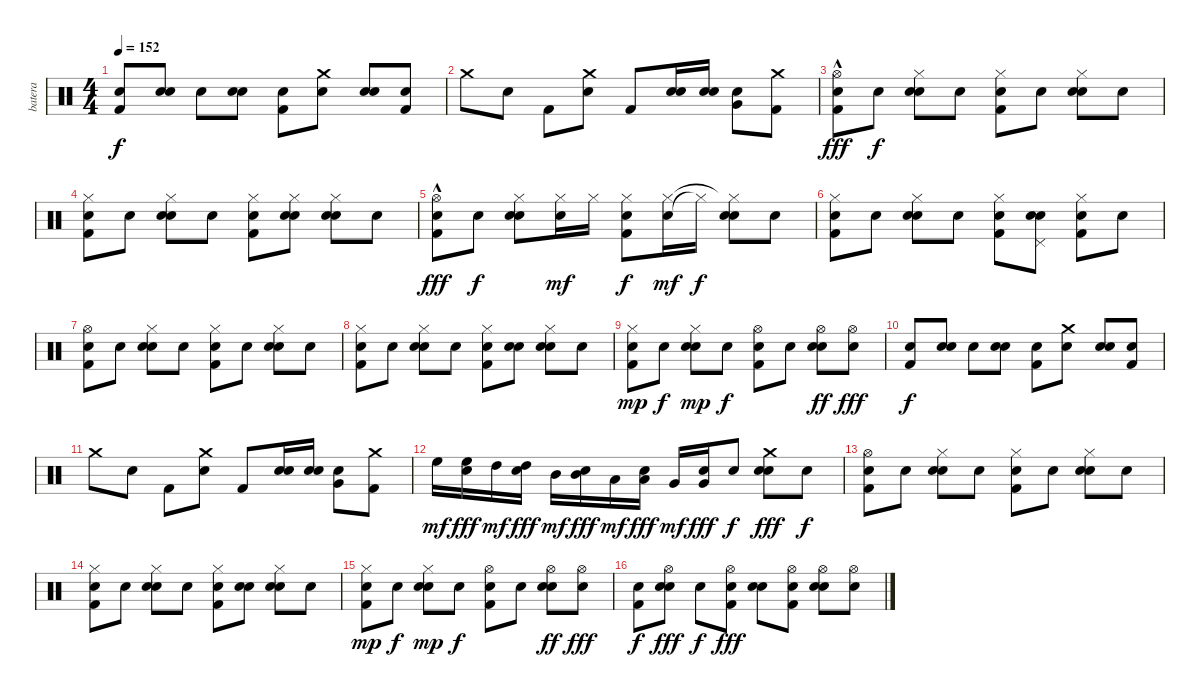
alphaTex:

\track ("batera" "batera") {instrument percussion}
\staff {score}
\articulation defaults
\ts (4 4)
\tempo 152
\clef neutral
\ks c
("Snare (hit)" "Kick (hit) 2").8{dy f} ("Snare (hit)" "Snare (hit) 2").8 "Snare (hit)".8 ("Snare (hit)" "Snare (hit) 2").8 ("Snare (hit)" "Kick (hit) 2").8 ("Snare (hit)" "Crash medium (hit)").8 ("Snare (hit)" "Snare (hit) 2").8 ("Snare (hit)" "Kick (hit) 2").8 |
"Crash medium (hit)".8 "Snare (hit) 2".8 "Kick (hit) 2".8 ("Crash medium (hit)" "Snare (hit) 2").8 "Kick (hit) 2".8 ("Snare (hit)" "Snare (hit) 2").16 ("Snare (hit)" "Snare (hit) 2").16 ("Snare (hit)" "Very Low Tom (hit)").8 ("Crash medium (hit)" "Kick (hit) 2").8 |
("Snare (hit)" "Hi-Hat (open)"{hac} "Kick (hit) 2").8{dy fff} "Snare (hit)".8{dy f} ("Snare (hit)" "Hi-Hat (closed)" "Snare (hit) 2").8 "Snare (hit)".8 ("Snare (hit)" "Hi-Hat (closed)" "Kick (hit) 2").8 "Snare (hit)".8 ("Snare (hit)" "Hi-Hat (closed)" "Snare (hit) 2").8 "Snare (hit)".8 |
("Snare (hit)" "Hi-Hat (closed)" "Kick (hit) 2").8 "Snare (hit)".8 ("Snare (hit)" "Hi-Hat (closed)" "Snare (hit) 2").8 "Snare (hit)".8 ("Snare (hit)" "Hi-Hat (closed)" "Kick (hit) 2").8 ("Snare (hit)" "Hi-Hat (closed)" "Snare (hit) 2").8 ("Snare (hit)" "Hi-Hat (closed)" "Snare (hit) 2").8 "Snare (hit)".8 |
("Snare (hit)" "Hi-Hat (open)"{hac} "Kick (hit) 2").8{dy fff} "Snare (hit)".8{dy f} ("Snare (hit)" "Hi-Hat (closed)" "Snare (hit) 2").8 ("Snare (hit)" "Hi-Hat (closed)").16{dy mf} "Hi-Hat (closed)".16 ("Snare (hit)" "Hi-Hat (closed)" "Kick (hit) 2").8{dy f} ("Snare (hit)" "Hi-Hat (closed)").16{dy mf} "Hi-Hat (closed)"{t}.16{dy f} ("Snare (hit)" "Hi-Hat (closed)"{t} "Snare (hit) 2").8 "Snare (hit)".8 |
("Snare (hit)" "Hi-Hat (closed)" "Kick (hit) 2").8 "Snare (hit)".8 ("Snare (hit)" "Hi-Hat (closed)" "Snare (hit) 2").8 "Snare (hit)".8 ("Snare (hit)" "Hi-Hat (closed)" "Kick (hit) 2").8 ("Snare (hit)" "Pedal Hi-Hat (hit)" "Snare (hit) 2").8 ("Snare (hit)" "Hi-Hat (closed)" "Kick (hit) 2").8 "Snare (hit)".8 |
("Snare (hit)" "Hi-Hat (open)" "Kick (hit) 2").8 "Snare (hit)".8 ("Snare (hit)" "Hi-Hat (closed)" "Snare (hit) 2").8 "Snare (hit)".8 ("Snare (hit)" "Hi-Hat (closed)" "Kick (hit) 2").8 "Snare (hit)".8 ("Snare (hit)" "Hi-Hat (closed)" "Snare (hit) 2").8 "Snare (hit)".8 |
("Snare (hit)" "Hi-Hat (closed)" "Kick (hit) 2").8 "Snare (hit)".8 ("Snare (hit)" "Hi-Hat (closed)" "Snare (hit) 2").8 "Snare (hit)".8 ("Snare (hit)" "Hi-Hat (closed)" "Kick (hit) 2").8 ("Snare (hit)" "Snare (hit) 2").8 ("Snare (hit)" "Hi-Hat (closed)" "Snare (hit) 2").8 "Snare (hit)".8 |
("Snare (hit)" "Hi-Hat (closed)" "Kick (hit) 2").8{dy mp} "Snare (hit)".8{dy f} ("Snare (hit)" "Hi-Hat (closed)" "Snare (hit) 2").8{dy mp} "Snare (hit)".8{dy f} ("Snare (hit)" "Hi-Hat (open)" "Kick (hit) 2").8 "Snare (hit)".8 ("Snare (hit)" "Hi-Hat (open)" "Snare (hit) 2").8{dy ff} ("Snare (hit)" "Hi-Hat (open)").8{dy fff} |
("Snare (hit)" "Kick (hit) 2").8{dy f} ("Snare (hit)" "Snare (hit) 2").8 "Snare (hit)".8 ("Snare (hit)" "Snare (hit) 2").8 ("Snare (hit)" "Kick (hit) 2").8 ("Snare (hit)" "Crash medium (hit)").8 ("Snare (hit)" "Snare (hit) 2").8 ("Snare (hit)" "Kick (hit) 2").8 |
"Crash medium (hit)".8 "Snare (hit) 2".8 "Kick (hit) 2".8 ("Crash medium (hit)" "Snare (hit) 2").8 "Kick (hit) 2".8 ("Snare (hit)" "Snare (hit) 2").16 ("Snare (hit)" "Snare (hit) 2").16 ("Snare (hit)" "Very Low Tom (hit)").8 ("Crash medium (hit)" "Kick (hit) 2").8 |
"High Floor Tom (hit)".16{dy mf} ("Snare (hit)" "High Floor Tom (hit)").16{dy fff} "High Tom (hit)".16{dy mf} ("Snare (hit)" "High Tom (hit)").16{dy fff} "Mid Tom (hit)".16{dy mf} ("Snare (hit)" "Mid Tom (hit)").16{dy fff} "Low Tom (hit)".16{dy mf} ("Snare (hit)" "Low Tom (hit)").16{dy fff} "Very Low Tom (hit)".16{dy mf} ("Snare (hit)" "Very Low Tom (hit)").16{dy fff} "Snare (hit)".8{dy f} ("Snare (hit)" "Crash medium (hit)" "Snare (hit) 2").8{dy fff} "Snare (hit)".8{dy f} |
("Snare (hit)" "Hi-Hat (open)" "Kick (hit) 2").8 "Snare (hit)".8 ("Snare (hit)" "Hi-Hat (closed)" "Snare (hit) 2").8 "Snare (hit)".8 ("Snare (hit)" "Hi-Hat (closed)" "Kick (hit) 2").8 "Snare (hit)".8 ("Snare (hit)" "Hi-Hat (closed)" "Snare (hit) 2").8 "Snare (hit)".8 |
("Snare (hit)" "Hi-Hat (closed)" "Kick (hit) 2").8 "Snare (hit)".8 ("Snare (hit)" "Hi-Hat (closed)" "Snare (hit) 2").8 "Snare (hit)".8 ("Snare (hit)" "Hi-Hat (closed)" "Kick (hit) 2").8 ("Snare (hit)" "Snare (hit) 2").8 ("Snare (hit)" "Hi-Hat (closed)" "Snare (hit) 2").8 "Snare (hit)".8 |
("Snare (hit)" "Hi-Hat (closed)" "Kick (hit) 2").8{dy mp} "Snare (hit)".8{dy f} ("Snare (hit)" "Hi-Hat (closed)" "Snare (hit) 2").8{dy mp} "Snare (hit)".8{dy f} ("Snare (hit)" "Hi-Hat (open)" "Kick (hit) 2").8 "Snare (hit)".8 ("Snare (hit)" "Hi-Hat (open)" "Snare (hit) 2").8{dy ff} ("Snare (hit)" "Hi-Hat (open)").8{dy fff} |
("Snare (hit)" "Kick (hit) 2").8{dy f} ("Snare (hit)" "Hi-Hat (open)" "Snare (hit) 2").8{dy fff} "Snare (hit)".8{dy f} ("Snare (hit)" "Hi-Hat (open)" "Kick (hit) 2").8{dy fff} ("Snare (hit)" "Snare (hit) 2").8 ("Snare (hit)" "Hi-Hat (open)" "Kick (hit) 2").8 ("Snare (hit)" "Hi-Hat (open)" "Snare (hit) 2").8 ("Snare (hit)" "Hi-Hat (open)").8
